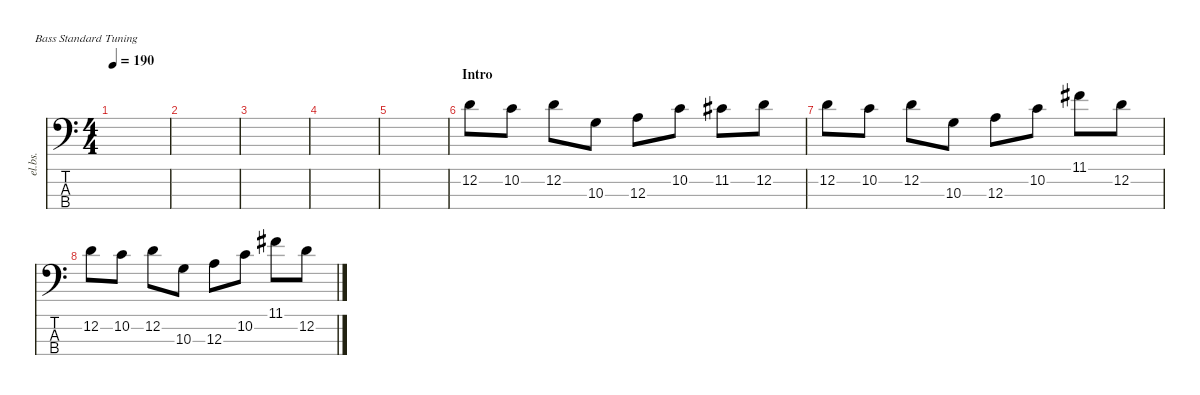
\defaultSystemsLayout 4
\hideDynamics
\bracketExtendMode nobrackets
\track ("山田リョウ" "el.bs.") {solo instrument electricbassfinger}
\staff {score tabs}
\tuning (G2 D2 A1 E1)
\ts (4 4)
\tempo 190
\clef f4
\ks c
|
|
|
|
|
\section ("" "Intro")
12.2.8{beam Down} 10.2.8{beam Down} 12.2.8{beam Down} 10.3.8{beam Down} 12.3.8{beam Down} 10.2.8{beam Down} 11.2{acc #}.8{beam Down} 12.2.8{beam Down} |
12.2.8{beam Down} 10.2.8{beam Down} 12.2.8{beam Down} 10.3.8{beam Down} 12.3.8{beam Down} 10.2.8{beam Down} 11.1{acc #}.8{beam Down} 12.2.8{beam Down} |
12.2.8{beam Down} 10.2.8{beam Down} 12.2.8{beam Down} 10.3.8{beam Down} 12.3.8{beam Down} 10.2.8{beam Down} 11.1{acc #}.8{beam Down} 12.2.8{beam Down}
